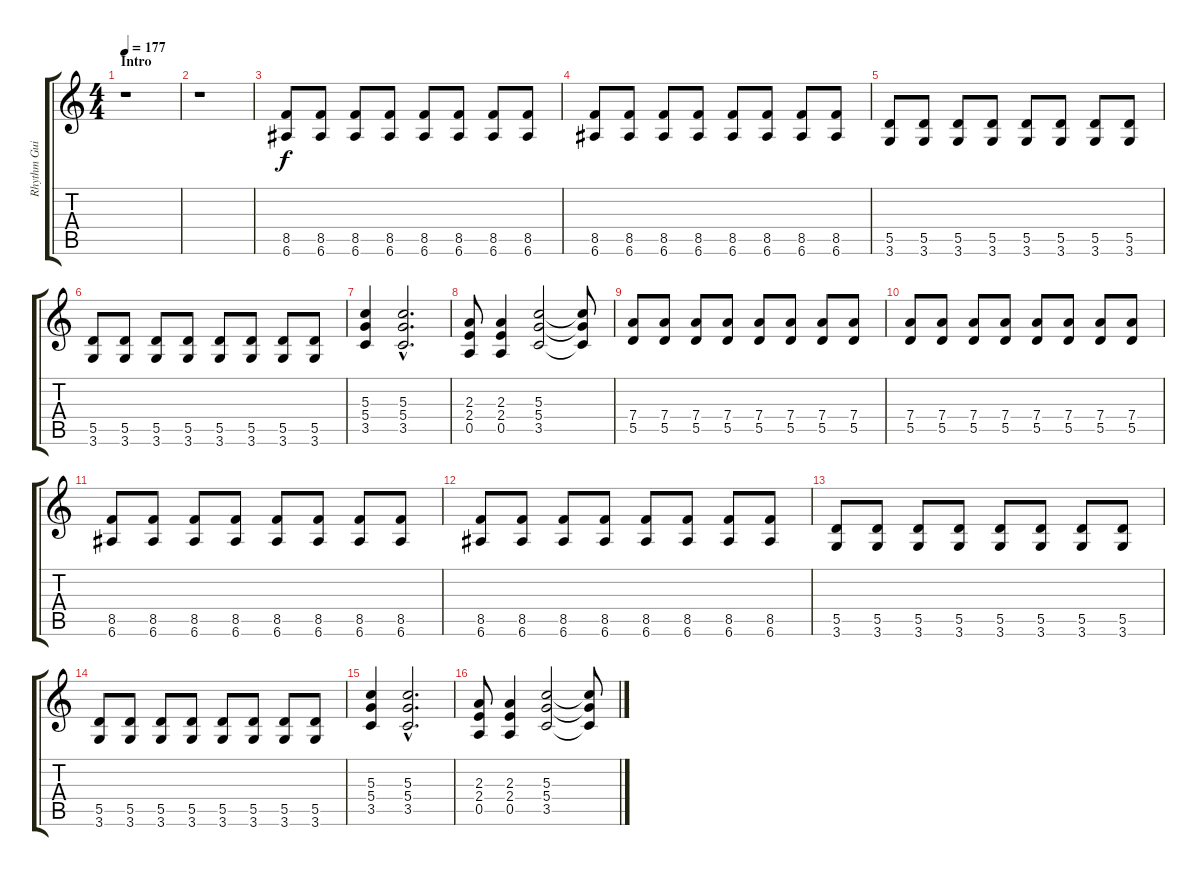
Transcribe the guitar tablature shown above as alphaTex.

\track ("Rhythm Guitar" "Rhythm Gui") {instrument distortionguitar}
\staff {score tabs}
\tuning (E4 B3 G3 D3 A2 E2) {hide}
\ts (4 4)
\section ("" "Intro ")
\tempo 177
\clef g2
\ks c
r.1{dy f instrument distortionguitar} |
r.1 |
(8.5 6.6).8 (8.5 6.6).8 (8.5 6.6).8 (8.5 6.6).8 (8.5 6.6).8 (8.5 6.6).8 (8.5 6.6).8 (8.5 6.6).8 |
(8.5 6.6).8 (8.5 6.6).8 (8.5 6.6).8 (8.5 6.6).8 (8.5 6.6).8 (8.5 6.6).8 (8.5 6.6).8 (8.5 6.6).8 |
(5.5 3.6).8 (5.5 3.6).8 (5.5 3.6).8 (5.5 3.6).8 (5.5 3.6).8 (5.5 3.6).8 (5.5 3.6).8 (5.5 3.6).8 |
(5.5 3.6).8 (5.5 3.6).8 (5.5 3.6).8 (5.5 3.6).8 (5.5 3.6).8 (5.5 3.6).8 (5.5 3.6).8 (5.5 3.6).8 |
(5.3 5.4 3.5).4 (5.3{hac} 5.4{hac} 3.5{hac}).2{d} |
(2.3 2.4 0.5).8 (2.3 2.4 0.5).4 (5.3 5.4 3.5).2 (5.3{t} 5.4{t} 3.5{t}).8 |
(7.4 5.5).8 (7.4 5.5).8 (7.4 5.5).8 (7.4 5.5).8 (7.4 5.5).8 (7.4 5.5).8 (7.4 5.5).8 (7.4 5.5).8 |
(7.4 5.5).8 (7.4 5.5).8 (7.4 5.5).8 (7.4 5.5).8 (7.4 5.5).8 (7.4 5.5).8 (7.4 5.5).8 (7.4 5.5).8 |
(8.5 6.6).8 (8.5 6.6).8 (8.5 6.6).8 (8.5 6.6).8 (8.5 6.6).8 (8.5 6.6).8 (8.5 6.6).8 (8.5 6.6).8 |
(8.5 6.6).8 (8.5 6.6).8 (8.5 6.6).8 (8.5 6.6).8 (8.5 6.6).8 (8.5 6.6).8 (8.5 6.6).8 (8.5 6.6).8 |
(5.5 3.6).8 (5.5 3.6).8 (5.5 3.6).8 (5.5 3.6).8 (5.5 3.6).8 (5.5 3.6).8 (5.5 3.6).8 (5.5 3.6).8 |
(5.5 3.6).8 (5.5 3.6).8 (5.5 3.6).8 (5.5 3.6).8 (5.5 3.6).8 (5.5 3.6).8 (5.5 3.6).8 (5.5 3.6).8 |
(5.3 5.4 3.5).4 (5.3{hac} 5.4{hac} 3.5{hac}).2{d} |
(2.3 2.4 0.5).8 (2.3 2.4 0.5).4 (5.3 5.4 3.5).2 (5.3{t} 5.4{t} 3.5{t}).8
